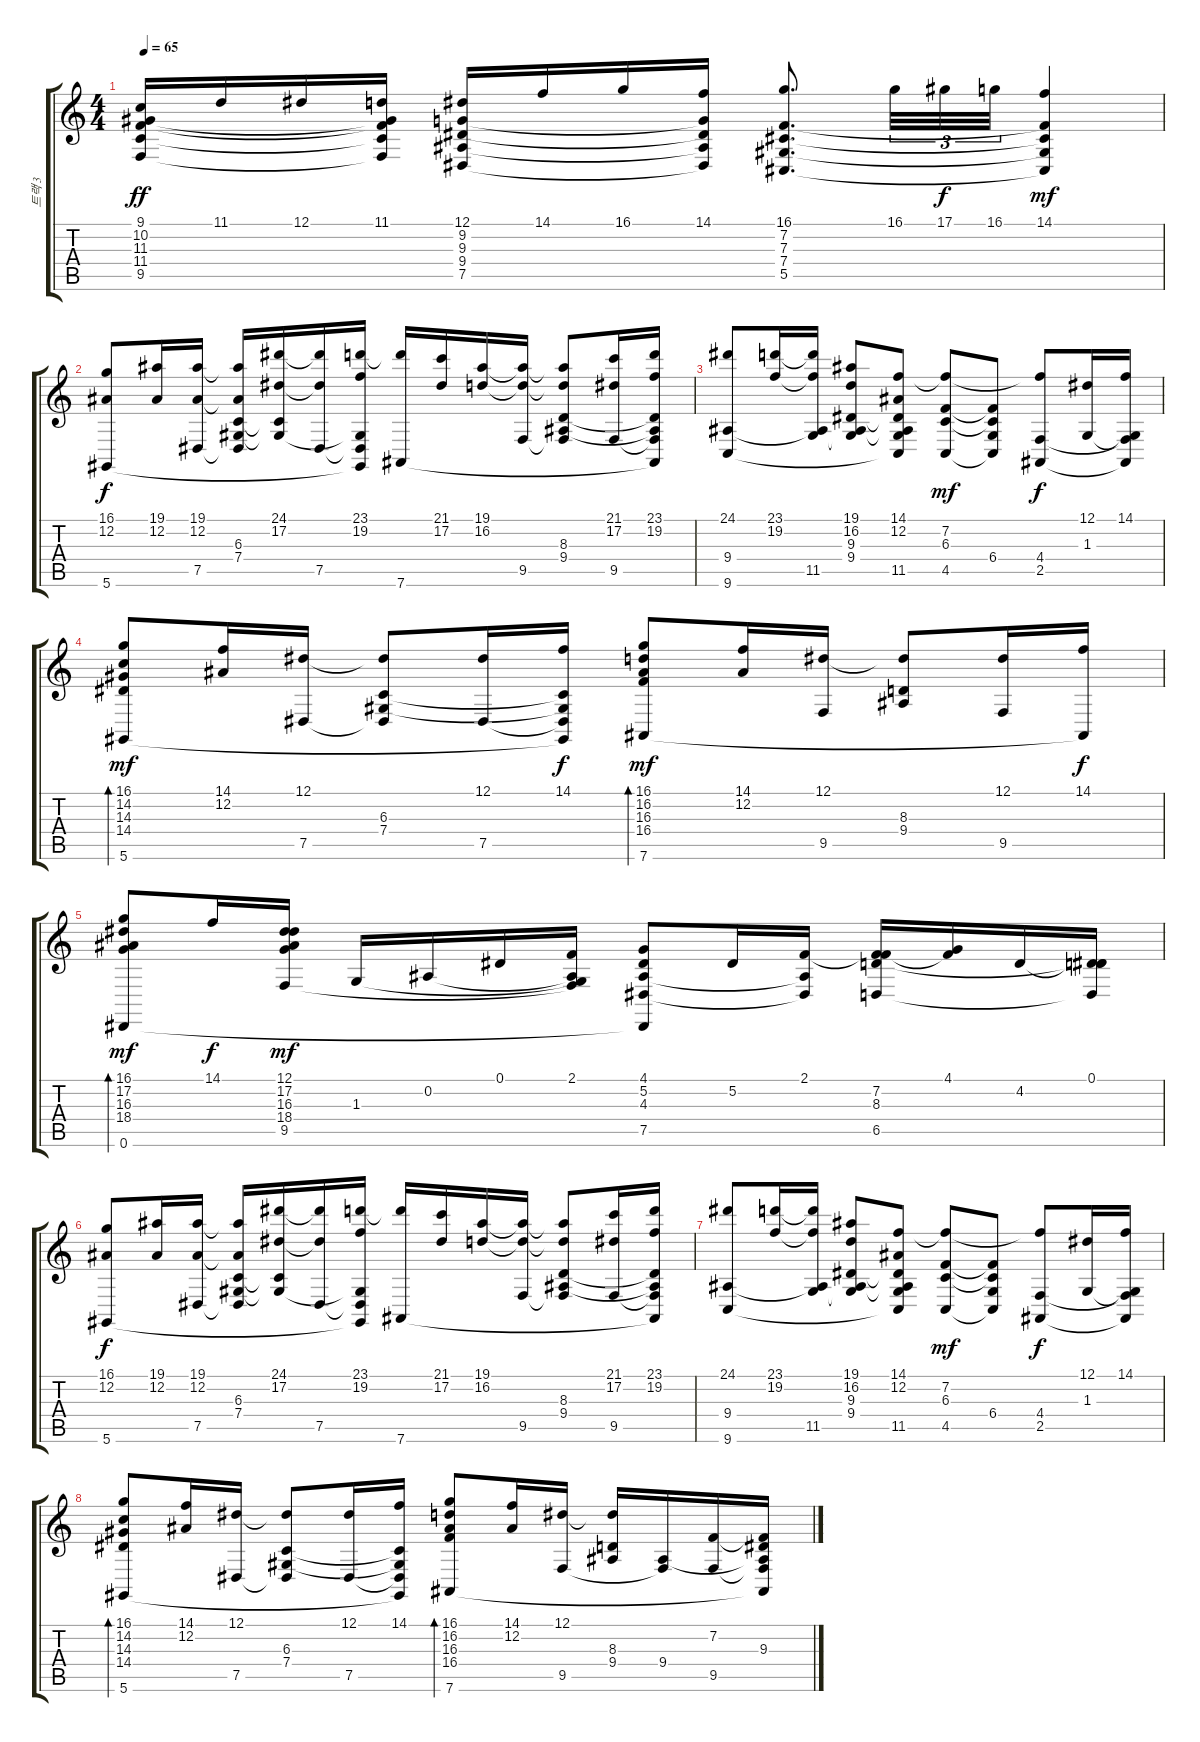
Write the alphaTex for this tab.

\track ("트랙 3" "트랙 3") {instrument brightacousticpiano}
\staff {score tabs}
\tuning (Eb4 Bb3 Gb3 Db3 Ab2 Eb2) {hide}
\ts (4 4)
\tempo 65
\clef g2
\ks c
(9.1 10.2 11.3 11.4 9.5).16{dy ff} 11.1.16 12.1.16 (11.1 10.2{t} 11.3{t} 11.4{t} 9.5{t}).16 (12.1 9.2 9.3 9.4 7.5).16 14.1.16 16.1.16 (14.1 9.2{t} 9.3{t} 9.4{t} 7.5{t}).16 (16.1 7.2 7.3 7.4 5.5).8{d} 16.1.32{tu (3 2)} 17.1.32{tu (3 2) dy f} 16.1.32{tu (3 2)} (14.1 7.2{t} 7.3{t} 7.4{t} 5.5{t}).4{dy mf} |
(16.1 12.2 5.6).8{dy f} (19.1 12.2).16 (19.1 12.2 7.5).16 (19.1{t} 12.2{t} 6.3 7.4 7.5{t}).16 (24.1 17.2 6.3{t} 7.4{t}).16 (24.1{t} 17.2{t} 7.5).16 (23.1 19.2 7.4{t} 7.5{t} 5.6{t}).16 (23.1{t} 7.6).16 (21.1 17.2).16 (19.1 16.2).16 (19.1{t} 16.2{t} 9.5).16 (19.1{t} 16.2{t} 8.3 9.4 9.5{t}).8 (21.1 17.2 9.5).16 (23.1 19.2 8.3{t} 9.4{t} 9.5{t} 7.6{t}).16 |
(24.1 9.4 9.6).8 (23.1 19.2).16 (23.1{t} 19.2{t} 9.4{t} 11.5).16 (19.1 16.2 9.3 9.4 11.5{t}).8 (14.1 12.2 9.3{t} 9.4{t} 11.5 9.6{t}).8 (14.1{t} 7.2 6.3 4.5).8{dy mf} (7.2{t} 6.3{t} 6.4 4.5{t}).8 (14.1{t} 4.4 2.5).8{dy f} (12.1 1.3).16 (14.1 1.3{t} 4.4{t} 2.5{t}).16 |
(16.1 14.2 14.3 14.4 5.6).8{bd 120 dy mf} (14.1 12.2).16 (12.1 7.5).16 (12.1{t} 6.3 7.4 7.5{t}).8 (12.1 7.5).16 (14.1 6.3{t} 7.4{t} 7.5{t} 5.6{t}).16{dy f} (16.1 16.2 16.3 16.4 7.6).8{bd 120 dy mf} (14.1 12.2).16 (12.1 9.5).16 (12.1{t} 8.3 9.4).8 (12.1 9.5).16 (14.1 7.6{t}).16{dy f} |
(16.1 17.2 16.3 18.4 0.6).8{bd 120 dy mf} 14.1.16{dy f} (12.1 17.2 16.3 18.4 9.5).16{dy mf} 1.3.16 0.2.16 0.1.16 (2.1 0.2{t} 1.3{t} 9.5{t}).16 (4.1 5.2 4.3 7.5 0.6{t}).8 5.2.16 (2.1 4.3{t} 7.5{t}).16 (2.1{t} 7.2 8.3 6.5).16 (4.1 7.2{t}).16 4.2.16 (0.1 4.2{t} 8.3{t} 6.5{t}).16 |
(16.1 12.2 5.6).8{dy f} (19.1 12.2).16 (19.1 12.2 7.5).16 (19.1{t} 12.2{t} 6.3 7.4 7.5{t}).16 (24.1 17.2 6.3{t} 7.4{t}).16 (24.1{t} 17.2{t} 7.5).16 (23.1 19.2 7.4{t} 7.5{t} 5.6{t}).16 (23.1{t} 7.6).16 (21.1 17.2).16 (19.1 16.2).16 (19.1{t} 16.2{t} 9.5).16 (19.1{t} 16.2{t} 8.3 9.4 9.5{t}).8 (21.1 17.2 9.5).16 (23.1 19.2 8.3{t} 9.4{t} 9.5{t} 7.6{t}).16 |
(24.1 9.4 9.6).8 (23.1 19.2).16 (23.1{t} 19.2{t} 9.4{t} 11.5).16 (19.1 16.2 9.3 9.4 11.5{t}).8 (14.1 12.2 9.3{t} 9.4{t} 11.5 9.6{t}).8 (14.1{t} 7.2 6.3 4.5).8{dy mf} (7.2{t} 6.3{t} 6.4 4.5{t}).8 (14.1{t} 4.4 2.5).8{dy f} (12.1 1.3).16 (14.1 1.3{t} 4.4{t} 2.5{t}).16 |
(16.1 14.2 14.3 14.4 5.6).8{bd 120} (14.1 12.2).16 (12.1 7.5).16 (12.1{t} 6.3 7.4 7.5{t}).8 (12.1 7.5).16 (14.1 6.3{t} 7.4{t} 7.5{t} 5.6{t}).16 (16.1 16.2 16.3 16.4 7.6).8{bd 120} (14.1 12.2).16 (12.1 9.5).16 (12.1{t} 8.3 9.4).16 (9.4 9.5{t}).16 (7.2 9.5).16 (7.2{t} 9.3 9.4{t} 9.5{t} 7.6{t}).16
